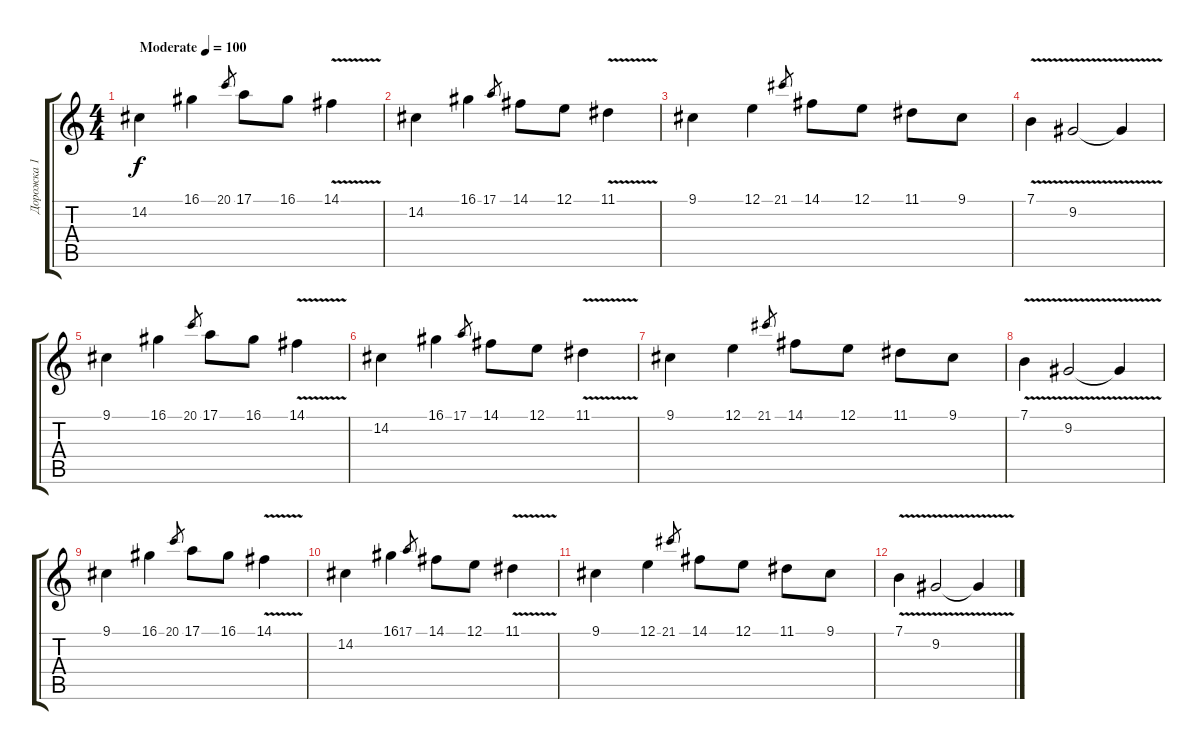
\track ("Дорожка 1" "Дорожка 1") {instrument piccolo}
\staff {score tabs}
\tuning (E4 B3 G3 D3 A2 E2) {hide}
\ts (4 4)
\tempo (100 "Moderate")
\clef g2
\ks c
14.2.4{dy f instrument piccolo} 16.1.4 20.1.8{gr} 17.1.8 16.1.8 14.1{v}.4 |
14.2.4 16.1.4 17.1.8{gr} 14.1.8 12.1.8 11.1{v}.4 |
9.1.4 12.1.4 21.1.8{gr} 14.1.8 12.1.8 11.1.8 9.1.8 |
7.1{v}.4 9.2{v}.2 9.2{t}.4 |
9.1.4 16.1.4 20.1.8{gr} 17.1.8 16.1.8 14.1{v}.4 |
14.2.4 16.1.4 17.1.8{gr} 14.1.8 12.1.8 11.1{v}.4 |
9.1.4 12.1.4 21.1.8{gr} 14.1.8 12.1.8 11.1.8 9.1.8 |
7.1{v}.4 9.2{v}.2 9.2{t}.4 |
9.1.4 16.1.4 20.1.8{gr} 17.1.8 16.1.8 14.1{v}.4 |
14.2.4 16.1.4 17.1.8{gr} 14.1.8 12.1.8 11.1{v}.4 |
9.1.4 12.1.4 21.1.8{gr} 14.1.8 12.1.8 11.1.8 9.1.8 |
7.1{v}.4 9.2{v}.2 9.2{t}.4
